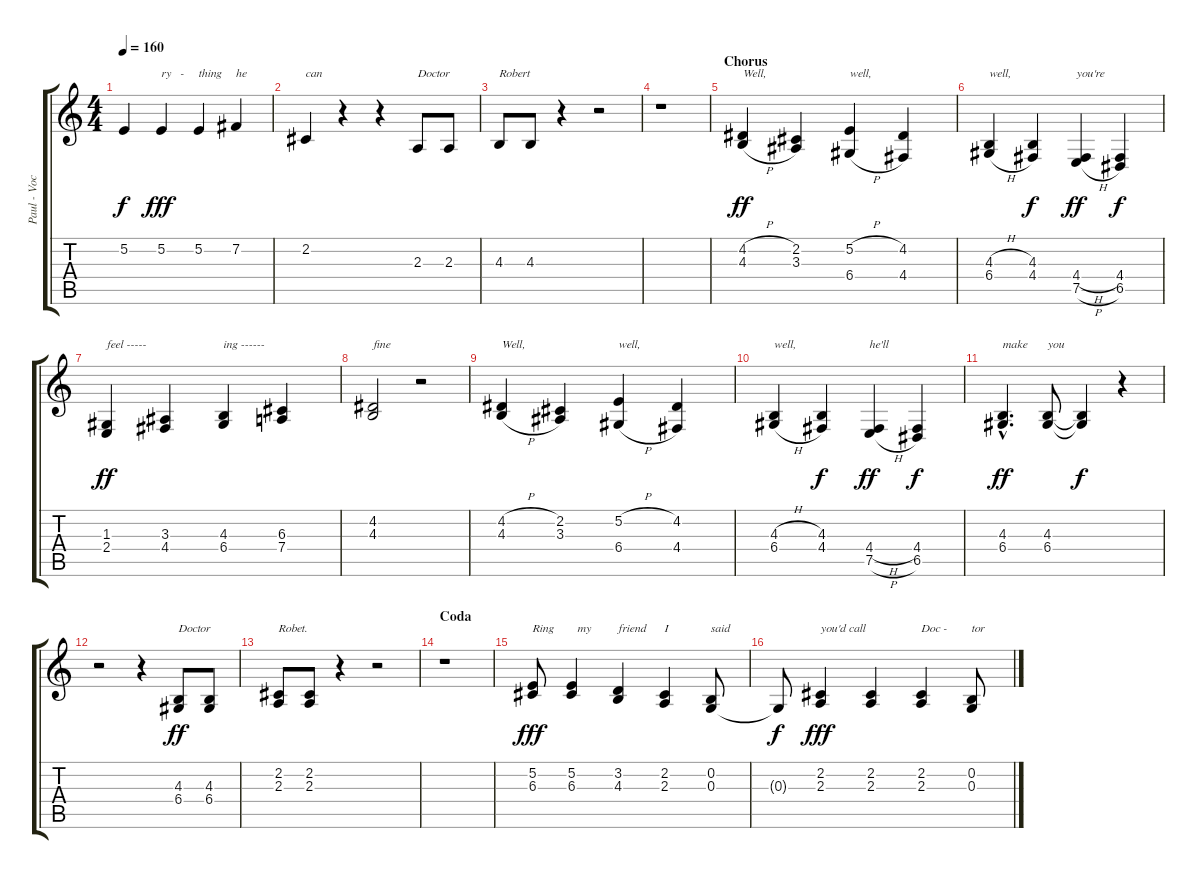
\track ("Paul - Vocal" "Paul - Voc") {instrument altosax}
\staff {score tabs}
\tuning (E4 B3 G3 D3 A2 E2) {hide}
\ts (4 4)
\tempo 160
\clef g2
\ks c
5.2{t}.4{dy f} 5.2.4{txt "ry   -" dy fff} 5.2.4{txt "thing"} 7.2.4{txt "he"} |
2.2.4{txt "can"} r.4 r.4 2.3.8{txt "Doctor"} 2.3.8 |
4.3.8{txt "Robert"} 4.3.8 r.4 r.2 |
r.1 |
\section ("" "Chorus")
(4.2{h} 4.3{h}).4{txt "Well," dy ff} (2.2 3.3).4 (5.2{h} 6.4{h}).4{txt "well,"} (4.2 4.4).4 |
(4.3{h} 6.4{h}).4{txt "well,"} (4.3 4.4).4{dy f} (4.4{h} 7.5{h}).4{txt "you're" dy ff} (4.4 6.5).4{dy f} |
(1.3 2.4).4{txt "feel -----" dy ff} (3.3 4.4).4 (4.3 6.4).4{txt "ing ------"} (6.3 7.4).4 |
(4.2 4.3).2{txt "fine"} r.2 |
(4.2{h} 4.3{h}).4{txt "Well,"} (2.2 3.3).4 (5.2{h} 6.4{h}).4{txt "well,"} (4.2 4.4).4 |
(4.3{h} 6.4{h}).4{txt "well,"} (4.3 4.4).4{dy f} (4.4{h} 7.5{h}).4{txt "he'll" dy ff} (4.4 6.5).4{dy f} |
(4.3{hac} 6.4{hac}).4{d txt "make" dy ff} (4.3 6.4).8{txt "you"} (4.3{t} 6.4{t}).4{dy f} r.4 |
r.2 r.4 (4.3 6.4).8{txt "Doctor" dy ff} (4.3 6.4).8 |
(2.2 2.3).8{txt "Robet."} (2.2 2.3).8 r.4 r.2 |
\section ("" "Coda")
r.1 |
(5.2 6.3).8{txt "Ring" dy fff} (5.2 6.3).4{txt "  my"} (3.2 4.3).4{txt "friend"} (2.2 2.3).4{txt "I"} (0.2 0.3).8{txt "said"} |
0.3{t}.8{dy f} (2.2 2.3).4{txt "you'd call" dy fff} (2.2 2.3).4 (2.2 2.3).4{txt "Doc -"} (0.2 0.3).8{txt "tor"}
